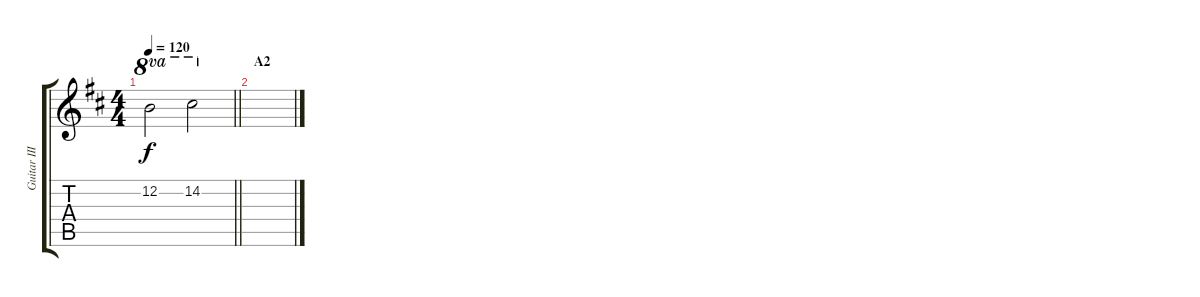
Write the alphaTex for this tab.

\track ("Guitar III (Nakano Azusa)" "Guitar III") {instrument distortionguitar}
\staff {score tabs}
\tuning (E4 B3 G3 D3 A2 E2) {hide}
\ts (4 4)
\tempo 120
\clef g2
\barLineRight lightlight
\ks d
12.2.2{ot 8va dy f} 14.2.2{ot 8va} |
\section ("" "A2")
